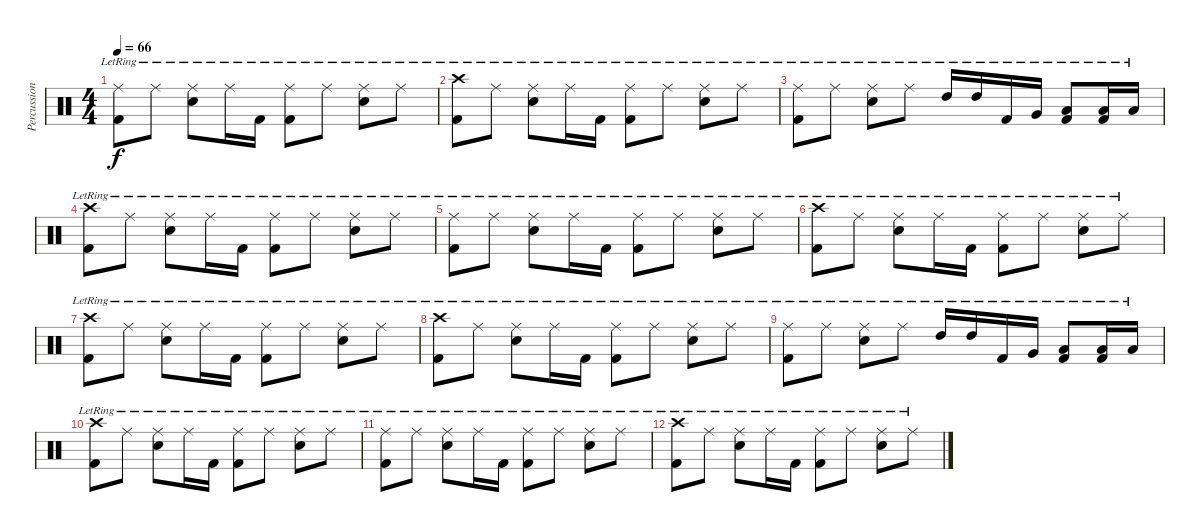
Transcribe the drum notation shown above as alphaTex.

\track ("Percussion" "Percussion") {instrument percussion}
\staff {score}
\articulation defaults
\ts (4 4)
\tempo 66
\clef neutral
\ks c
("Ride (middle)"{lr} "Kick (hit) 2"{lr}).8{dy f} "Ride (middle)"{lr}.8 ("Snare (hit) 2"{lr} "Ride (middle)"{lr}).8 "Ride (middle)"{lr}.16 "Kick (hit) 2"{lr}.16 ("Kick (hit) 2"{lr} "Ride (middle)"{lr}).8 "Ride (middle)"{lr}.8 ("Snare (hit) 2"{lr} "Ride (middle)"{lr}).8 "Ride (middle)"{lr}.8 |
("Crash high (hit)"{lr} "Kick (hit) 2"{lr}).8 "Ride (middle)"{lr}.8 ("Snare (hit) 2"{lr} "Ride (middle)"{lr}).8 "Ride (middle)"{lr}.16 "Kick (hit) 2"{lr}.16 ("Kick (hit) 2"{lr} "Ride (middle)"{lr}).8 "Ride (middle)"{lr}.8 ("Snare (hit) 2"{lr} "Ride (middle)"{lr}).8 "Ride (middle)"{lr}.8 |
("Kick (hit) 2"{lr} "Ride (middle)"{lr}).8 "Ride (middle)"{lr}.8 ("Snare (hit) 2"{lr} "Ride (middle)"{lr}).8 "Ride (middle)"{lr}.8 "High Tom (hit)"{lr}.16 "High Tom (hit)"{lr}.16 "Kick (hit) 2"{lr}.16 "Very Low Tom (hit)"{lr}.16 ("Kick (hit) 2"{lr} "Low Floor Tom (hit)"{lr}).8 ("Low Floor Tom (hit)"{lr} "Kick (hit) 2"{lr}).16 "Low Floor Tom (hit)"{lr}.16 |
("Crash high (hit)"{lr} "Kick (hit) 2"{lr}).8 "Ride (middle)"{lr}.8 ("Snare (hit) 2"{lr} "Ride (middle)"{lr}).8 "Ride (middle)"{lr}.16 "Kick (hit) 2"{lr}.16 ("Kick (hit) 2"{lr} "Ride (middle)"{lr}).8 "Ride (middle)"{lr}.8 ("Snare (hit) 2"{lr} "Ride (middle)"{lr}).8 "Ride (middle)"{lr}.8 |
("Ride (middle)"{lr} "Kick (hit) 2"{lr}).8 "Ride (middle)"{lr}.8 ("Snare (hit) 2"{lr} "Ride (middle)"{lr}).8 "Ride (middle)"{lr}.16 "Kick (hit) 2"{lr}.16 ("Kick (hit) 2"{lr} "Ride (middle)"{lr}).8 "Ride (middle)"{lr}.8 ("Snare (hit) 2"{lr} "Ride (middle)"{lr}).8 "Ride (middle)"{lr}.8 |
("Crash high (hit)"{lr} "Kick (hit) 2"{lr}).8 "Ride (middle)"{lr}.8 ("Snare (hit) 2"{lr} "Ride (middle)"{lr}).8 "Ride (middle)"{lr}.16 "Kick (hit) 2"{lr}.16 ("Kick (hit) 2"{lr} "Ride (middle)"{lr}).8 "Ride (middle)"{lr}.8 ("Snare (hit) 2"{lr} "Ride (middle)"{lr}).8 "Ride (middle)"{lr}.8 |
("Crash high (hit)"{lr} "Kick (hit) 2"{lr}).8 "Ride (middle)"{lr}.8 ("Snare (hit) 2"{lr} "Ride (middle)"{lr}).8 "Ride (middle)"{lr}.16 "Kick (hit) 2"{lr}.16 ("Kick (hit) 2"{lr} "Ride (middle)"{lr}).8 "Ride (middle)"{lr}.8 ("Snare (hit) 2"{lr} "Ride (middle)"{lr}).8 "Ride (middle)"{lr}.8 |
("Crash high (hit)"{lr} "Kick (hit) 2"{lr}).8 "Ride (middle)"{lr}.8 ("Snare (hit) 2"{lr} "Ride (middle)"{lr}).8 "Ride (middle)"{lr}.16 "Kick (hit) 2"{lr}.16 ("Kick (hit) 2"{lr} "Ride (middle)"{lr}).8 "Ride (middle)"{lr}.8 ("Snare (hit) 2"{lr} "Ride (middle)"{lr}).8 "Ride (middle)"{lr}.8 |
("Kick (hit) 2"{lr} "Ride (middle)"{lr}).8 "Ride (middle)"{lr}.8 ("Snare (hit) 2"{lr} "Ride (middle)"{lr}).8 "Ride (middle)"{lr}.8 "High Tom (hit)"{lr}.16 "High Tom (hit)"{lr}.16 "Kick (hit) 2"{lr}.16 "Very Low Tom (hit)"{lr}.16 ("Kick (hit) 2"{lr} "Low Floor Tom (hit)"{lr}).8 ("Low Floor Tom (hit)"{lr} "Kick (hit) 2"{lr}).16 "Low Floor Tom (hit)"{lr}.16 |
("Crash high (hit)"{lr} "Kick (hit) 2"{lr}).8 "Ride (middle)"{lr}.8 ("Snare (hit) 2"{lr} "Ride (middle)"{lr}).8 "Ride (middle)"{lr}.16 "Kick (hit) 2"{lr}.16 ("Kick (hit) 2"{lr} "Ride (middle)"{lr}).8 "Ride (middle)"{lr}.8 ("Snare (hit) 2"{lr} "Ride (middle)"{lr}).8 "Ride (middle)"{lr}.8 |
("Ride (middle)"{lr} "Kick (hit) 2"{lr}).8 "Ride (middle)"{lr}.8 ("Snare (hit) 2"{lr} "Ride (middle)"{lr}).8 "Ride (middle)"{lr}.16 "Kick (hit) 2"{lr}.16 ("Kick (hit) 2"{lr} "Ride (middle)"{lr}).8 "Ride (middle)"{lr}.8 ("Snare (hit) 2"{lr} "Ride (middle)"{lr}).8 "Ride (middle)"{lr}.8 |
("Crash high (hit)"{lr} "Kick (hit) 2"{lr}).8 "Ride (middle)"{lr}.8 ("Snare (hit) 2"{lr} "Ride (middle)"{lr}).8 "Ride (middle)"{lr}.16 "Kick (hit) 2"{lr}.16 ("Kick (hit) 2"{lr} "Ride (middle)"{lr}).8 "Ride (middle)"{lr}.8 ("Snare (hit) 2"{lr} "Ride (middle)"{lr}).8 "Ride (middle)"{lr}.8
